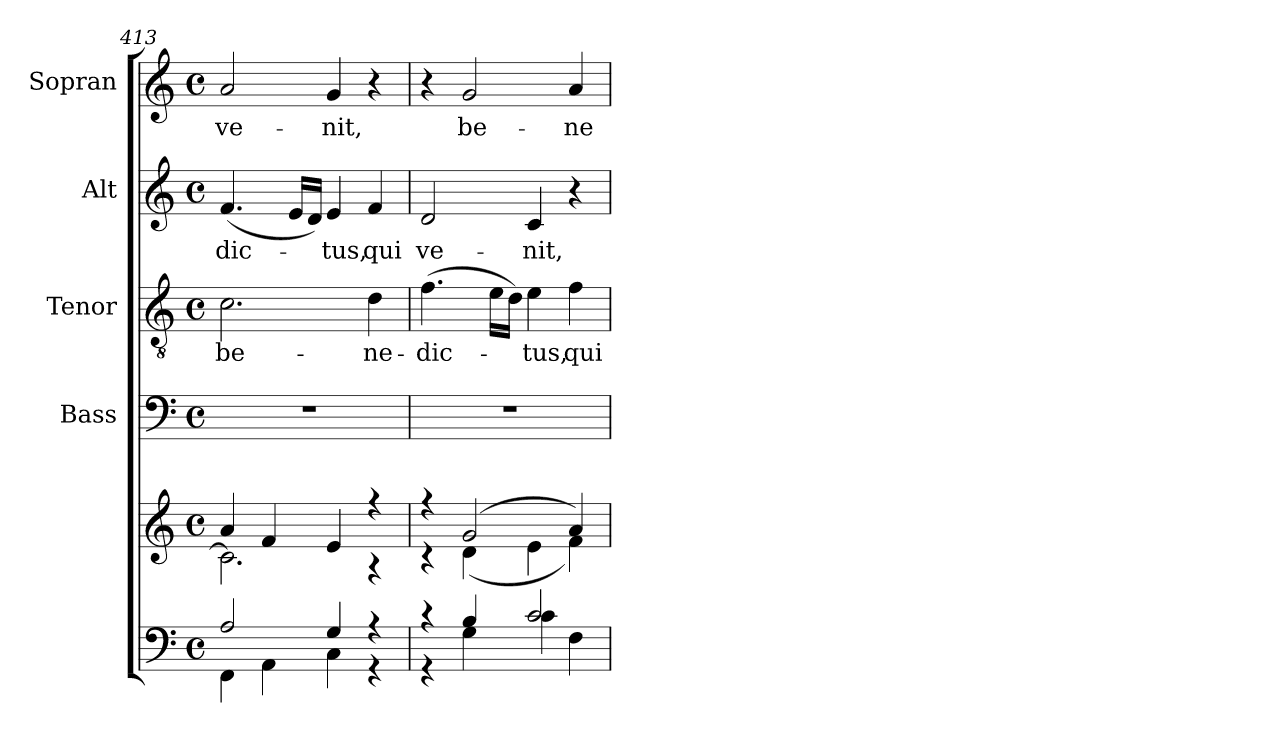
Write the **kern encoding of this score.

**kern	**kern	**kern	**kern	**text	**kern	**text	**kern	**text
*part5	*part5	*part4	*part3	*part3	*part2	*part2	*part1	*part1
*staff6	*staff5	*staff4	*staff3	*staff3	*staff2	*staff2	*staff1	*staff1
*	*	*I"Bass	*I"Tenor	*	*I"Alt	*	*I"Sopran	*
*	*	*I'B.	*I'T.	*	*I'A.	*	*I'S.	*
*clefF4	*clefG2	*clefF4	*clefGv2	*	*clefG2	*	*clefG2	*
*k[]	*k[]	*k[]	*k[]	*	*k[]	*	*k[]	*
*C:	*C:	*C:	*C:	*	*C:	*	*C:	*
*M4/4	*M4/4	*M4/4	*M4/4	*	*M4/4	*	*M4/4	*
*met(c)	*met(c)	*met(c)	*met(c)	*	*met(c)	*	*met(c)	*
=413	=413	=413	=413	=413	=413	=413	=413	=413
*^	*^	*	*	*	*	*	*	*
!	!	!	!	!	!	!LO:LY:b	!	!LO:LY:b	!	!LO:LY:b
2A/	4FF\	4a/	2.c\]	1r	2.c\	be-	(<4.f/	-dic-	2a/	ve-
.	4AA\	4f/	.	.	.	.	.	.	.	.
.	.	.	.	.	.	.	16e/LL	.	.	.
.	.	.	.	.	.	.	16d/JJ)	.	.	.
!	!	!	!	!	!	!	!	!LO:LY:b	!	!LO:LY:b
4G/	4C\	4e/	.	.	.	.	4e/	-tus,	4g/	-nit,
!	!	!	!	!	!	!LO:LY:b	!	!LO:LY:b	!	!
4r	4r	4r	4r	.	4d\	-ne-	4f/	qui	4r	.
=414	=414	=414	=414	=414	=414	=414	=414	=414	=414	=414
!	!	!	!	!	!	!LO:LY:b	!	!LO:LY:b	!	!
4r	4r	4r	4r	1r	(>4.f\	-dic-	2d/	ve-	4r	.
!	!	!	!	!	!	!	!	!	!	!LO:LY:b
4B/	4G\	(2g/	(<4d\	.	.	.	.	.	2g/	be-
.	.	.	.	.	16e\LL	.	.	.	.	.
.	.	.	.	.	16d\JJ)	.	.	.	.	.
!	!	!	!	!	!	!LO:LY:b	!	!LO:LY:b	!	!
2c/	4c\	.	4e\	.	4e\	-tus,	4c/	-nit,	.	.
!	!	!	!	!	!	!LO:LY:b	!	!	!	!LO:LY:b
.	4F\	4a/)	4f\)	.	4f\	qui	4r	.	4a/	-ne-
*v	*v	*	*	*	*	*	*	*	*	*
*	*v	*v	*	*	*	*	*	*	*
=	=	=	=	=	=	=	=	=
*-	*-	*-	*-	*-	*-	*-	*-	*-
